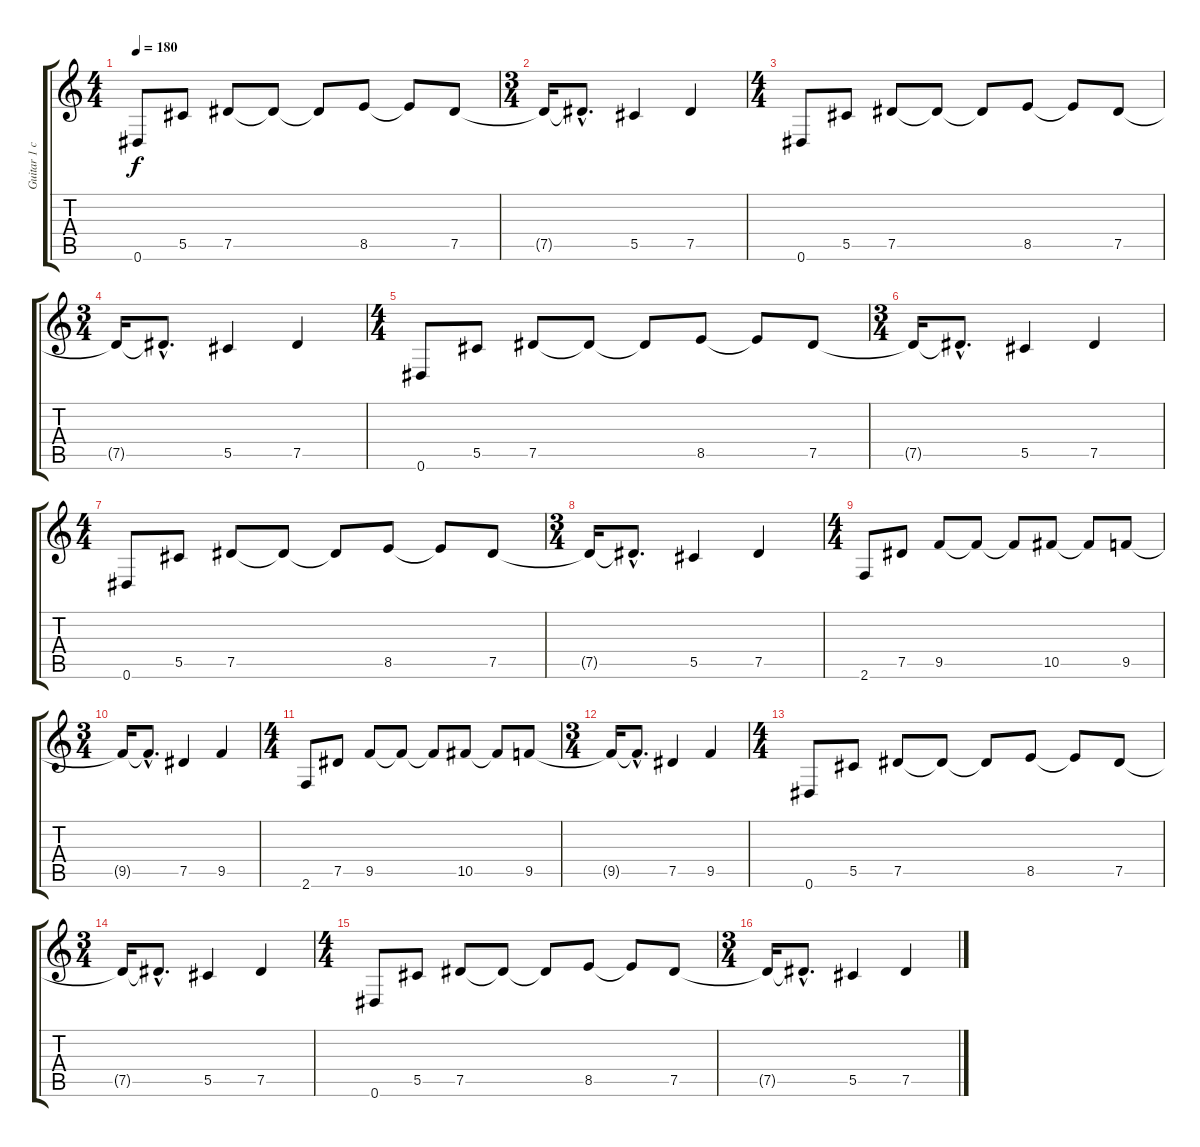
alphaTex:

\track ("Guitar 1 clean" "Guitar 1 c") {instrument electricguitarclean}
\staff {score tabs}
\tuning (Eb4 Bb3 Gb3 Db3 Ab2 Eb2) {hide}
\ts (4 4)
\tempo 180
\clef g2
\ks c
0.6.8{dy f} 5.5.8 7.5.8 7.5{t}.8 7.5{t}.8 8.5.8 8.5{t}.8 7.5.8 |
\ts (3 4)
7.5{t}.16 7.5{hac t}.8{d} 5.5.4 7.5.4 |
\ts (4 4)
0.6.8 5.5.8 7.5.8 7.5{t}.8 7.5{t}.8 8.5.8 8.5{t}.8 7.5.8 |
\ts (3 4)
7.5{t}.16 7.5{hac t}.8{d} 5.5.4 7.5.4 |
\ts (4 4)
0.6.8 5.5.8 7.5.8 7.5{t}.8 7.5{t}.8 8.5.8 8.5{t}.8 7.5.8 |
\ts (3 4)
7.5{t}.16 7.5{hac t}.8{d} 5.5.4 7.5.4 |
\ts (4 4)
0.6.8 5.5.8 7.5.8 7.5{t}.8 7.5{t}.8 8.5.8 8.5{t}.8 7.5.8 |
\ts (3 4)
7.5{t}.16 7.5{hac t}.8{d} 5.5.4 7.5.4 |
\ts (4 4)
2.6.8 7.5.8 9.5.8 9.5{t}.8 9.5{t}.8 10.5.8 10.5{t}.8 9.5.8 |
\ts (3 4)
9.5{t}.16 9.5{hac t}.8{d} 7.5.4 9.5.4 |
\ts (4 4)
2.6.8 7.5.8 9.5.8 9.5{t}.8 9.5{t}.8 10.5.8 10.5{t}.8 9.5.8 |
\ts (3 4)
9.5{t}.16 9.5{hac t}.8{d} 7.5.4 9.5.4 |
\ts (4 4)
0.6.8 5.5.8 7.5.8 7.5{t}.8 7.5{t}.8 8.5.8 8.5{t}.8 7.5.8 |
\ts (3 4)
7.5{t}.16 7.5{hac t}.8{d} 5.5.4 7.5.4 |
\ts (4 4)
0.6.8 5.5.8 7.5.8 7.5{t}.8 7.5{t}.8 8.5.8 8.5{t}.8 7.5.8 |
\ts (3 4)
7.5{t}.16 7.5{hac t}.8{d} 5.5.4 7.5.4
